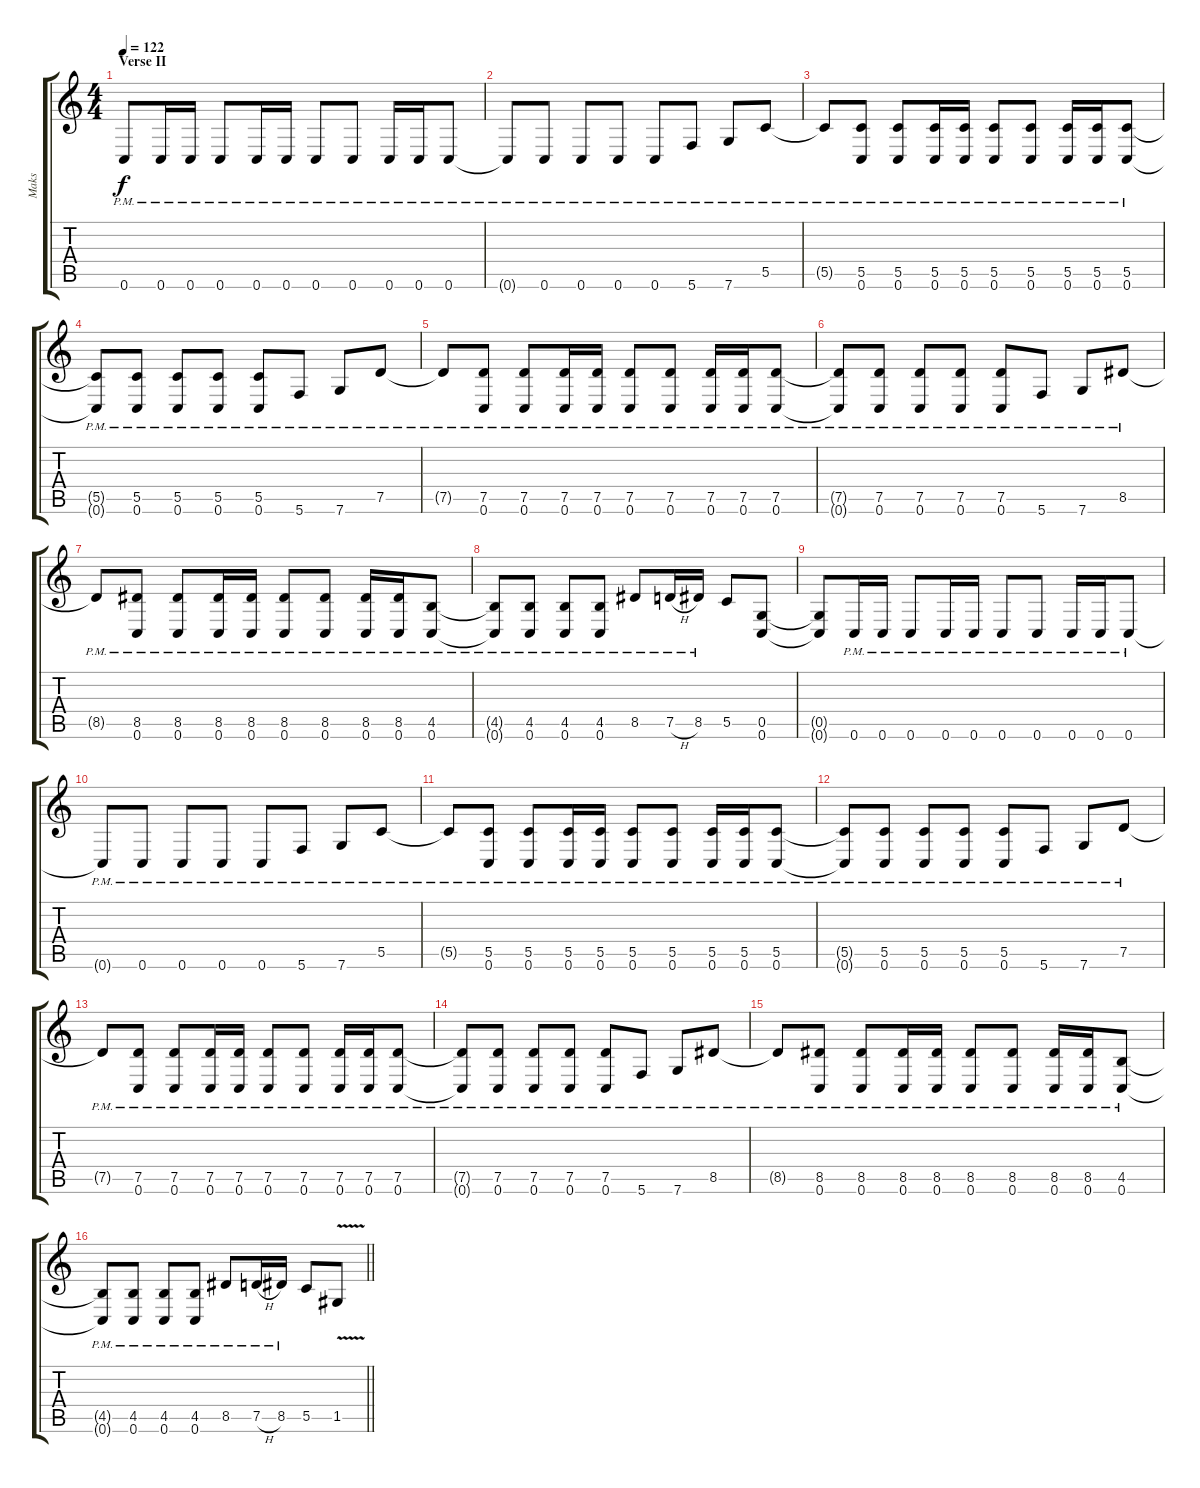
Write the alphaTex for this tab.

\track ("Maks" "Maks") {instrument distortionguitar}
\staff {score tabs}
\tuning (D4 A3 F3 C3 G2 C2) {hide}
\ts (4 4)
\section ("" "Verse II")
\tempo 122
\clef g2
\ks c
0.6{pm}.8{dy f} 0.6{pm}.16 0.6{pm}.16 0.6{pm}.8 0.6{pm}.16 0.6{pm}.16 0.6{pm}.8 0.6{pm}.8 0.6{pm}.16 0.6{pm}.16 0.6{pm}.8 |
0.6{pm t}.8 0.6{pm}.8 0.6{pm}.8 0.6{pm}.8 0.6{pm}.8 5.6{pm}.8 7.6{pm}.8 5.5{pm}.8 |
5.5{pm t}.8 (5.5{pm} 0.6{pm}).8 (5.5{pm} 0.6{pm}).8 (5.5{pm} 0.6{pm}).16 (5.5{pm} 0.6{pm}).16 (5.5{pm} 0.6{pm}).8 (5.5{pm} 0.6{pm}).8 (5.5{pm} 0.6{pm}).16 (5.5{pm} 0.6{pm}).16 (5.5{pm} 0.6{pm}).8 |
(5.5{pm t} 0.6{pm t}).8 (5.5{pm} 0.6{pm}).8 (5.5{pm} 0.6{pm}).8 (5.5{pm} 0.6{pm}).8 (5.5{pm} 0.6{pm}).8 5.6{pm}.8 7.6{pm}.8 7.5{pm}.8 |
7.5{pm t}.8 (7.5{pm} 0.6{pm}).8 (7.5{pm} 0.6{pm}).8 (7.5{pm} 0.6{pm}).16 (7.5{pm} 0.6{pm}).16 (7.5{pm} 0.6{pm}).8 (7.5{pm} 0.6{pm}).8 (7.5{pm} 0.6{pm}).16 (7.5{pm} 0.6{pm}).16 (7.5{pm} 0.6{pm}).8 |
(7.5{pm t} 0.6{pm t}).8 (7.5{pm} 0.6{pm}).8 (7.5{pm} 0.6{pm}).8 (7.5{pm} 0.6{pm}).8 (7.5{pm} 0.6{pm}).8 5.6{pm}.8 7.6{pm}.8 8.5{pm}.8 |
8.5{pm t}.8 (8.5{pm} 0.6{pm}).8 (8.5{pm} 0.6{pm}).8 (8.5{pm} 0.6{pm}).16 (8.5{pm} 0.6{pm}).16 (8.5{pm} 0.6{pm}).8 (8.5{pm} 0.6{pm}).8 (8.5{pm} 0.6{pm}).16 (8.5{pm} 0.6{pm}).16 (4.5{pm} 0.6{pm}).8 |
(4.5{pm t} 0.6{pm t}).8 (4.5{pm} 0.6{pm}).8 (4.5{pm} 0.6{pm}).8 (4.5{pm} 0.6{pm}).8 8.5{pm}.8 7.5{h pm}.16 8.5{pm}.16 5.5.8 (0.5 0.6).8 |
(0.5{t} 0.6{t}).8 0.6{pm}.16 0.6{pm}.16 0.6{pm}.8 0.6{pm}.16 0.6{pm}.16 0.6{pm}.8 0.6{pm}.8 0.6{pm}.16 0.6{pm}.16 0.6{pm}.8 |
0.6{pm t}.8 0.6{pm}.8 0.6{pm}.8 0.6{pm}.8 0.6{pm}.8 5.6{pm}.8 7.6{pm}.8 5.5{pm}.8 |
5.5{pm t}.8 (5.5{pm} 0.6{pm}).8 (5.5{pm} 0.6{pm}).8 (5.5{pm} 0.6{pm}).16 (5.5{pm} 0.6{pm}).16 (5.5{pm} 0.6{pm}).8 (5.5{pm} 0.6{pm}).8 (5.5{pm} 0.6{pm}).16 (5.5{pm} 0.6{pm}).16 (5.5{pm} 0.6{pm}).8 |
(5.5{pm t} 0.6{pm t}).8 (5.5{pm} 0.6{pm}).8 (5.5{pm} 0.6{pm}).8 (5.5{pm} 0.6{pm}).8 (5.5{pm} 0.6{pm}).8 5.6{pm}.8 7.6{pm}.8 7.5{pm}.8 |
7.5{pm t}.8 (7.5{pm} 0.6{pm}).8 (7.5{pm} 0.6{pm}).8 (7.5{pm} 0.6{pm}).16 (7.5{pm} 0.6{pm}).16 (7.5{pm} 0.6{pm}).8 (7.5{pm} 0.6{pm}).8 (7.5{pm} 0.6{pm}).16 (7.5{pm} 0.6{pm}).16 (7.5{pm} 0.6{pm}).8 |
(7.5{pm t} 0.6{pm t}).8 (7.5{pm} 0.6{pm}).8 (7.5{pm} 0.6{pm}).8 (7.5{pm} 0.6{pm}).8 (7.5{pm} 0.6{pm}).8 5.6{pm}.8 7.6{pm}.8 8.5{pm}.8 |
8.5{pm t}.8 (8.5{pm} 0.6{pm}).8 (8.5{pm} 0.6{pm}).8 (8.5{pm} 0.6{pm}).16 (8.5{pm} 0.6{pm}).16 (8.5{pm} 0.6{pm}).8 (8.5{pm} 0.6{pm}).8 (8.5{pm} 0.6{pm}).16 (8.5{pm} 0.6{pm}).16 (4.5{pm} 0.6{pm}).8 |
\barLineRight lightlight
(4.5{pm t} 0.6{pm t}).8 (4.5{pm} 0.6{pm}).8 (4.5{pm} 0.6{pm}).8 (4.5{pm} 0.6{pm}).8 8.5{pm}.8 7.5{h pm}.16 8.5{pm}.16 5.5.8 1.5{v}.8
